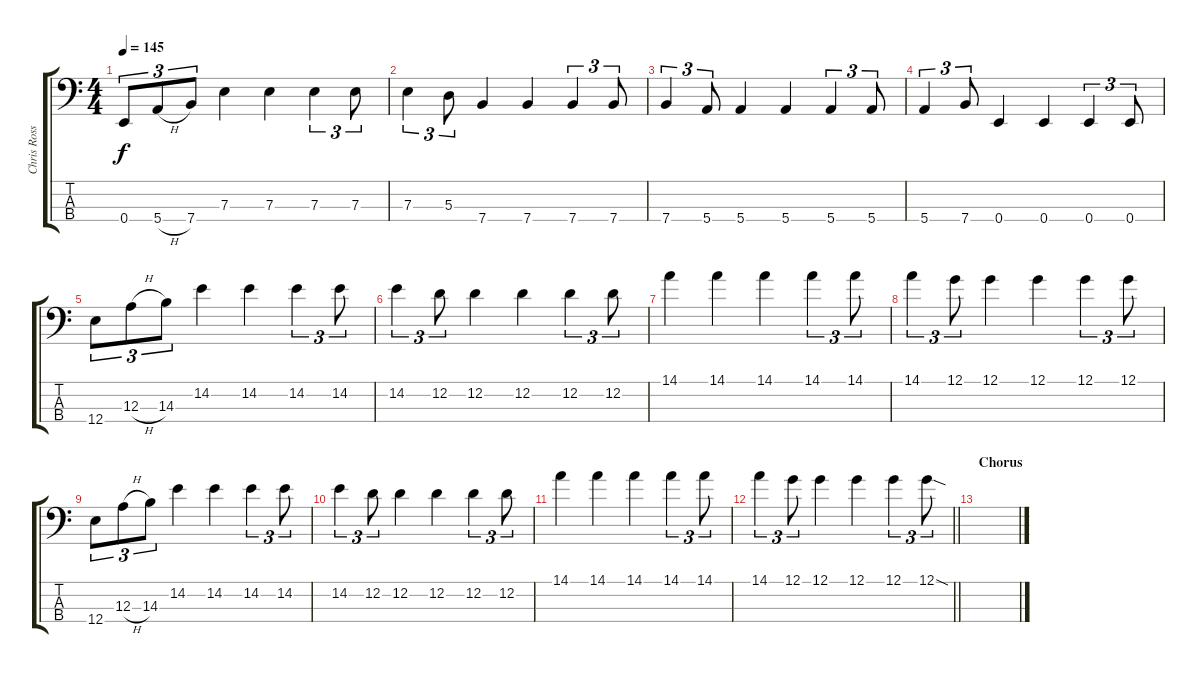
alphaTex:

\track ("Chris Ross Bass" "Chris Ross") {instrument electricbasspick}
\staff {score tabs}
\tuning (G2 D2 A1 E1) {hide}
\ts (4 4)
\tempo 145
\clef f4
\ks c
0.4.8{tu (3 2) dy f} 5.4{h}.8{tu (3 2)} 7.4.8{tu (3 2)} 7.3.4 7.3.4 7.3.4{tu (3 2)} 7.3.8{tu (3 2)} |
7.3.4{tu (3 2)} 5.3.8{tu (3 2)} 7.4.4 7.4.4 7.4.4{tu (3 2)} 7.4.8{tu (3 2)} |
7.4.4{tu (3 2)} 5.4.8{tu (3 2)} 5.4.4 5.4.4 5.4.4{tu (3 2)} 5.4.8{tu (3 2)} |
5.4.4{tu (3 2)} 7.4.8{tu (3 2)} 0.4.4 0.4.4 0.4.4{tu (3 2)} 0.4.8{tu (3 2)} |
12.4.8{tu (3 2)} 12.3{h}.8{tu (3 2)} 14.3.8{tu (3 2)} 14.2.4 14.2.4 14.2.4{tu (3 2)} 14.2.8{tu (3 2)} |
14.2.4{tu (3 2)} 12.2.8{tu (3 2)} 12.2.4 12.2.4 12.2.4{tu (3 2)} 12.2.8{tu (3 2)} |
14.1.4 14.1.4 14.1.4 14.1.4{tu (3 2)} 14.1.8{tu (3 2)} |
14.1.4{tu (3 2)} 12.1.8{tu (3 2)} 12.1.4 12.1.4 12.1.4{tu (3 2)} 12.1.8{tu (3 2)} |
12.4.8{tu (3 2)} 12.3{h}.8{tu (3 2)} 14.3.8{tu (3 2)} 14.2.4 14.2.4 14.2.4{tu (3 2)} 14.2.8{tu (3 2)} |
14.2.4{tu (3 2)} 12.2.8{tu (3 2)} 12.2.4 12.2.4 12.2.4{tu (3 2)} 12.2.8{tu (3 2)} |
14.1.4 14.1.4 14.1.4 14.1.4{tu (3 2)} 14.1.8{tu (3 2)} |
\barLineRight lightlight
14.1.4{tu (3 2)} 12.1.8{tu (3 2)} 12.1.4 12.1.4 12.1.4{tu (3 2)} 12.1{sod}.8{tu (3 2)} |
\section ("" "Chorus")
